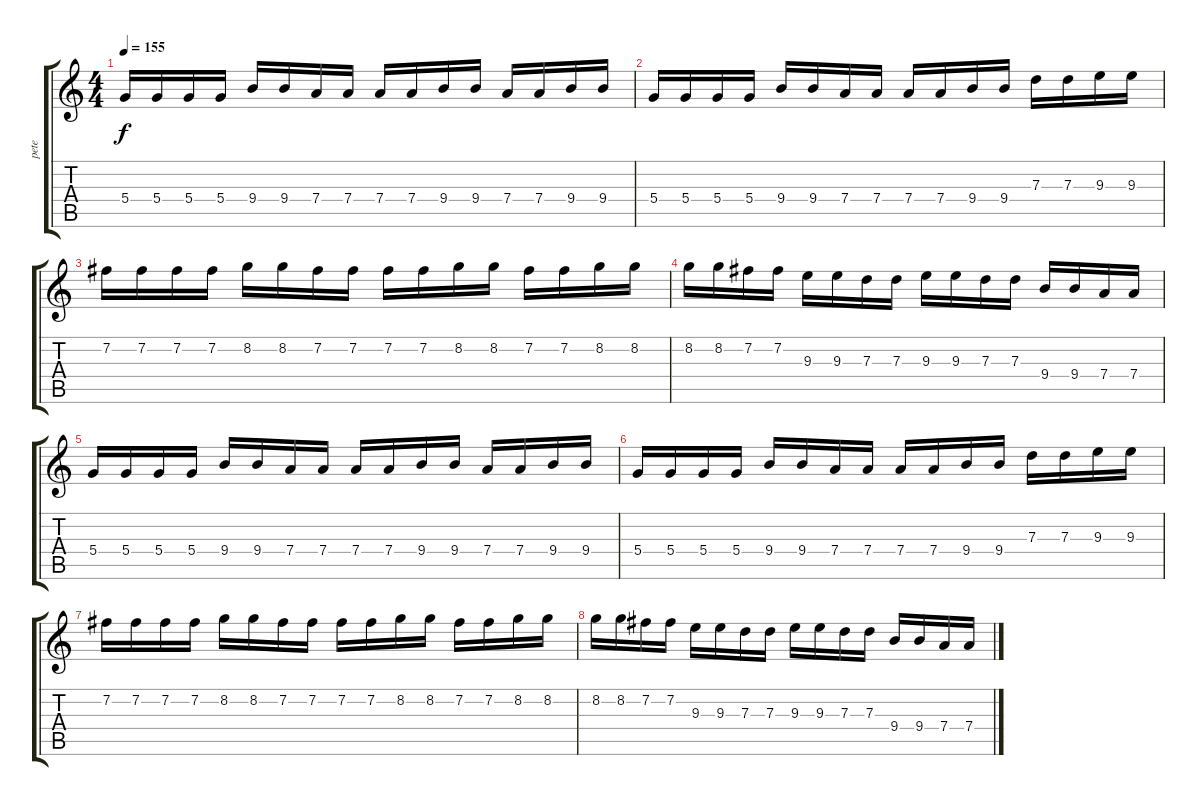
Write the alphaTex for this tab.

\track ("pete" "pete") {instrument distortionguitar}
\staff {score tabs}
\tuning (E4 B3 G3 D3 A2 E2) {hide}
\ts (4 4)
\tempo 155
\clef g2
\ks c
5.4.16{dy f} 5.4.16 5.4.16 5.4.16 9.4.16 9.4.16 7.4.16 7.4.16 7.4.16 7.4.16 9.4.16 9.4.16 7.4.16 7.4.16 9.4.16 9.4.16 |
5.4.16 5.4.16 5.4.16 5.4.16 9.4.16 9.4.16 7.4.16 7.4.16 7.4.16 7.4.16 9.4.16 9.4.16 7.3.16 7.3.16 9.3.16 9.3.16 |
7.2.16 7.2.16 7.2.16 7.2.16 8.2.16 8.2.16 7.2.16 7.2.16 7.2.16 7.2.16 8.2.16 8.2.16 7.2.16 7.2.16 8.2.16 8.2.16 |
8.2.16 8.2.16 7.2.16 7.2.16 9.3.16 9.3.16 7.3.16 7.3.16 9.3.16 9.3.16 7.3.16 7.3.16 9.4.16 9.4.16 7.4.16 7.4.16 |
5.4.16 5.4.16 5.4.16 5.4.16 9.4.16 9.4.16 7.4.16 7.4.16 7.4.16 7.4.16 9.4.16 9.4.16 7.4.16 7.4.16 9.4.16 9.4.16 |
5.4.16 5.4.16 5.4.16 5.4.16 9.4.16 9.4.16 7.4.16 7.4.16 7.4.16 7.4.16 9.4.16 9.4.16 7.3.16 7.3.16 9.3.16 9.3.16 |
7.2.16 7.2.16 7.2.16 7.2.16 8.2.16 8.2.16 7.2.16 7.2.16 7.2.16 7.2.16 8.2.16 8.2.16 7.2.16 7.2.16 8.2.16 8.2.16 |
8.2.16 8.2.16 7.2.16 7.2.16 9.3.16 9.3.16 7.3.16 7.3.16 9.3.16 9.3.16 7.3.16 7.3.16 9.4.16 9.4.16 7.4.16 7.4.16
